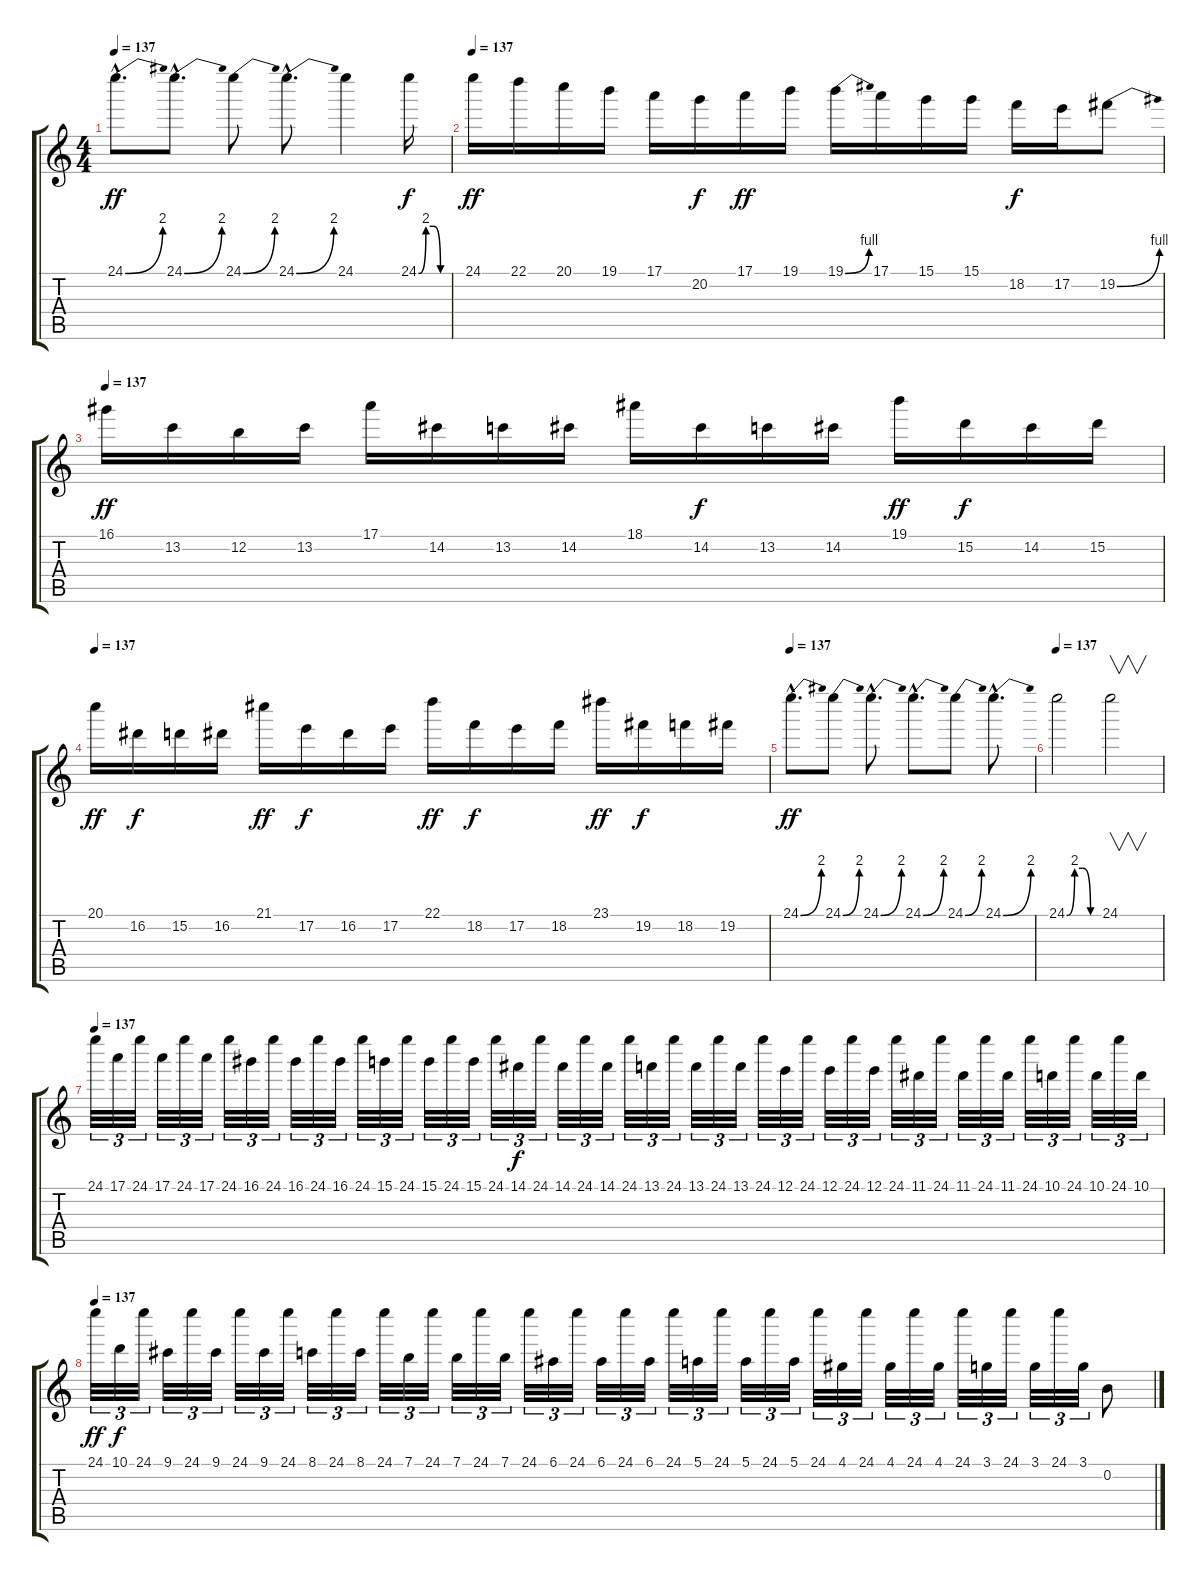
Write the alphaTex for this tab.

\track "" {instrument distortionguitar}
\staff {score tabs}
\tuning (E4 B3 G3 D3 A2 E2) {hide}
\ts (4 4)
\tempo 137
\clef g2
\ks c
24.1{be (bend 0 0 60 8) hac}.8{d dy ff} 24.1{be (bend 0 0 60 8) hac}.8{d} 24.1{be (bend 0 0 60 8)}.8 24.1{be (bend 0 0 60 8) hac}.8{d} 24.1.4 24.1{be (custom 0 0 15 8 30 8 45 0 60 0)}.16{dy f} |
\tempo 137
24.1.16{dy ff} 22.1.16 20.1.16 19.1.16 17.1.16 20.2.16{dy f} 17.1.16{dy ff} 19.1.16 19.1{be (bend 0 0 60 4)}.16 17.1.16 15.1.16 15.1.16 18.2.16{dy f} 17.2.16 19.2{be (bend 0 0 60 4)}.8 |
\tempo 137
16.1.16{dy ff} 13.2.16 12.2.16 13.2.16 17.1.16 14.2.16 13.2.16 14.2.16 18.1.16 14.2.16{dy f} 13.2.16 14.2.16 19.1.16{dy ff} 15.2.16{dy f} 14.2.16 15.2.16 |
\tempo 137
20.1.16{dy ff} 16.2.16{dy f} 15.2.16 16.2.16 21.1.16{dy ff} 17.2.16{dy f} 16.2.16 17.2.16 22.1.16{dy ff} 18.2.16{dy f} 17.2.16 18.2.16 23.1.16{dy ff} 19.2.16{dy f} 18.2.16 19.2.16 |
\tempo 137
24.1{be (bend 0 0 60 8) hac}.8{d dy ff} 24.1{be (bend 0 0 60 8)}.8 24.1{be (bend 0 0 60 8) hac}.8{d} 24.1{be (bend 0 0 60 8) hac}.8{d} 24.1{be (bend 0 0 60 8)}.8 24.1{be (bend 0 0 60 8) hac}.8{d} |
\tempo 137
24.1{be (custom 0 0 15 8 30 8 45 0 60 0)}.2 24.1.2{v} |
\tempo 137
24.1.32{tu (3 2)} 17.1.32{tu (3 2)} 24.1.32{tu (3 2)} 17.1.32{tu (3 2)} 24.1.32{tu (3 2)} 17.1.32{tu (3 2)} 24.1.32{tu (3 2)} 16.1.32{tu (3 2)} 24.1.32{tu (3 2)} 16.1.32{tu (3 2)} 24.1.32{tu (3 2)} 16.1.32{tu (3 2)} 24.1.32{tu (3 2)} 15.1.32{tu (3 2)} 24.1.32{tu (3 2)} 15.1.32{tu (3 2)} 24.1.32{tu (3 2)} 15.1.32{tu (3 2)} 24.1.32{tu (3 2)} 14.1.32{tu (3 2) dy f} 24.1.32{tu (3 2)} 14.1.32{tu (3 2)} 24.1.32{tu (3 2)} 14.1.32{tu (3 2)} 24.1.32{tu (3 2)} 13.1.32{tu (3 2)} 24.1.32{tu (3 2)} 13.1.32{tu (3 2)} 24.1.32{tu (3 2)} 13.1.32{tu (3 2)} 24.1.32{tu (3 2)} 12.1.32{tu (3 2)} 24.1.32{tu (3 2)} 12.1.32{tu (3 2)} 24.1.32{tu (3 2)} 12.1.32{tu (3 2)} 24.1.32{tu (3 2)} 11.1.32{tu (3 2)} 24.1.32{tu (3 2)} 11.1.32{tu (3 2)} 24.1.32{tu (3 2)} 11.1.32{tu (3 2)} 24.1.32{tu (3 2)} 10.1.32{tu (3 2)} 24.1.32{tu (3 2)} 10.1.32{tu (3 2)} 24.1.32{tu (3 2)} 10.1.32{tu (3 2)} |
\tempo 137
24.1.32{tu (3 2) dy ff} 10.1.32{tu (3 2) dy f} 24.1.32{tu (3 2)} 9.1.32{tu (3 2)} 24.1.32{tu (3 2)} 9.1.32{tu (3 2)} 24.1.32{tu (3 2)} 9.1.32{tu (3 2)} 24.1.32{tu (3 2)} 8.1.32{tu (3 2)} 24.1.32{tu (3 2)} 8.1.32{tu (3 2)} 24.1.32{tu (3 2)} 7.1.32{tu (3 2)} 24.1.32{tu (3 2)} 7.1.32{tu (3 2)} 24.1.32{tu (3 2)} 7.1.32{tu (3 2)} 24.1.32{tu (3 2)} 6.1.32{tu (3 2)} 24.1.32{tu (3 2)} 6.1.32{tu (3 2)} 24.1.32{tu (3 2)} 6.1.32{tu (3 2)} 24.1.32{tu (3 2)} 5.1.32{tu (3 2)} 24.1.32{tu (3 2)} 5.1.32{tu (3 2)} 24.1.32{tu (3 2)} 5.1.32{tu (3 2)} 24.1.32{tu (3 2)} 4.1.32{tu (3 2)} 24.1.32{tu (3 2)} 4.1.32{tu (3 2)} 24.1.32{tu (3 2)} 4.1.32{tu (3 2)} 24.1.32{tu (3 2)} 3.1.32{tu (3 2)} 24.1.32{tu (3 2)} 3.1.32{tu (3 2)} 24.1.32{tu (3 2)} 3.1.32{tu (3 2)} 0.2.8
